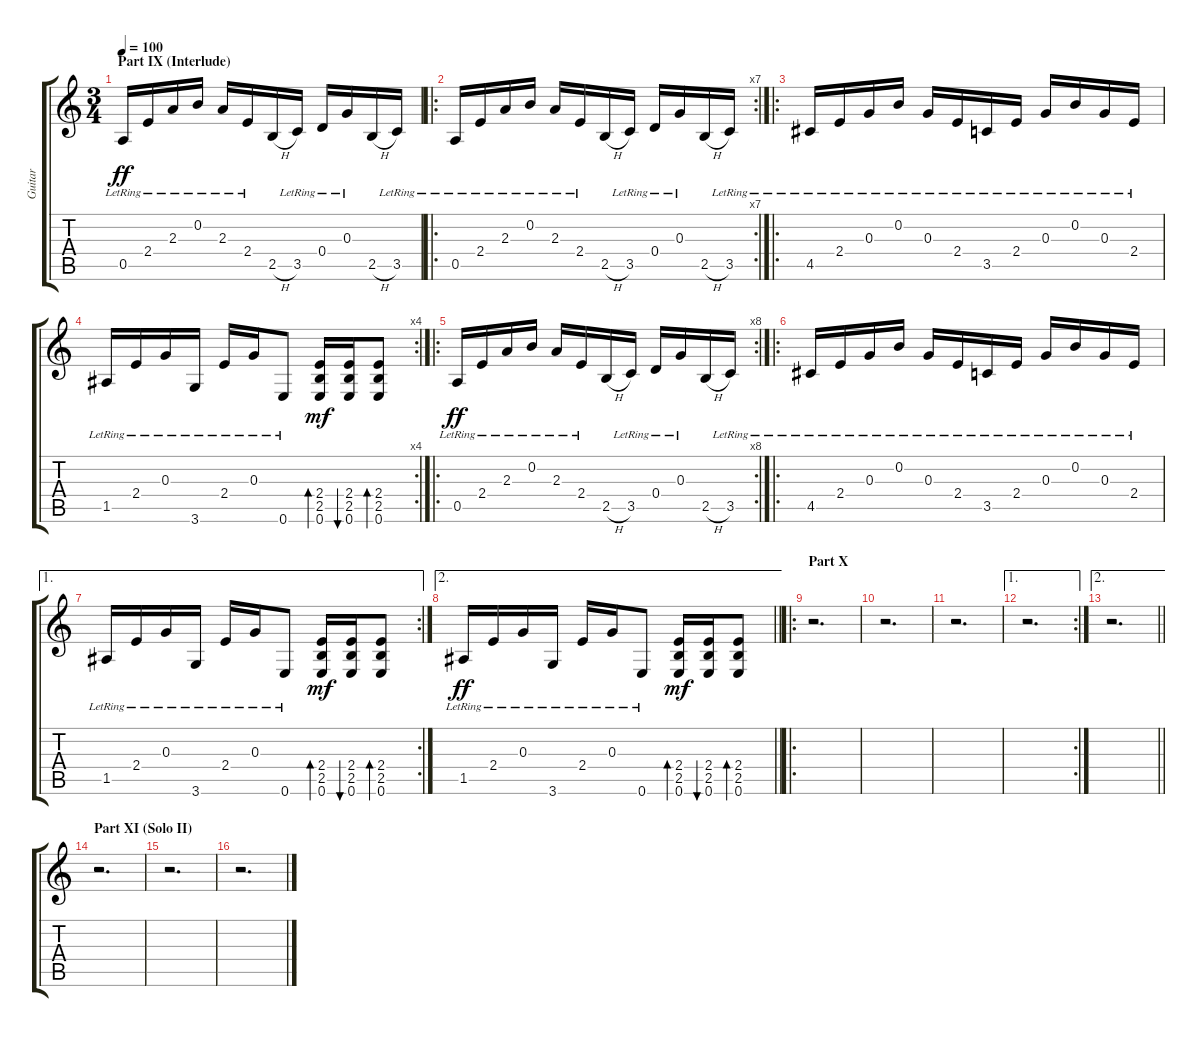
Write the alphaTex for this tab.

\track ("Guitar" "Guitar") {instrument acousticguitarsteel}
\staff {score tabs}
\tuning (E4 B3 G3 D3 A2 E2) {hide}
\ts (3 4)
\section ("" "Part IX (Interlude)")
\tempo 100
\clef g2
\ks c
0.5{lr}.16{dy ff} 2.4{lr}.16 2.3{lr}.16 0.2{lr}.16 2.3{lr}.16 2.4{lr}.16 2.5{h}.16 3.5{lr}.16 0.4{lr}.16 0.3{lr}.16 2.5{h}.16 3.5{lr}.16 |
\ro
\rc 7
0.5{lr}.16 2.4{lr}.16 2.3{lr}.16 0.2{lr}.16 2.3{lr}.16 2.4{lr}.16 2.5{h}.16 3.5{lr}.16 0.4{lr}.16 0.3{lr}.16 2.5{h}.16 3.5{lr}.16 |
\ro
4.5{lr}.16 2.4{lr}.16 0.3{lr}.16 0.2{lr}.16 0.3{lr}.16 2.4{lr}.16 3.5{lr}.16 2.4{lr}.16 0.3{lr}.16 0.2{lr}.16 0.3{lr}.16 2.4{lr}.16 |
\rc 4
1.5{lr}.16 2.4{lr}.16 0.3{lr}.16 3.6{lr}.16 2.4{lr}.16 0.3{lr}.16 0.6{lr}.8 (2.4 2.5 0.6).16{bd 120 dy mf} (2.4 2.5 0.6).16{bu 120} (2.4 2.5 0.6).8{bd 120} |
\ro
\rc 8
0.5{lr}.16{dy ff} 2.4{lr}.16 2.3{lr}.16 0.2{lr}.16 2.3{lr}.16 2.4{lr}.16 2.5{h}.16 3.5{lr}.16 0.4{lr}.16 0.3{lr}.16 2.5{h}.16 3.5{lr}.16 |
\ro
4.5{lr}.16 2.4{lr}.16 0.3{lr}.16 0.2{lr}.16 0.3{lr}.16 2.4{lr}.16 3.5{lr}.16 2.4{lr}.16 0.3{lr}.16 0.2{lr}.16 0.3{lr}.16 2.4{lr}.16 |
\ae 1
\rc 2
1.5{lr}.16 2.4{lr}.16 0.3{lr}.16 3.6{lr}.16 2.4{lr}.16 0.3{lr}.16 0.6{lr}.8 (2.4 2.5 0.6).16{bd 120 dy mf} (2.4 2.5 0.6).16{bu 120} (2.4 2.5 0.6).8{bd 120} |
\ae 2
\barLineRight lightlight
1.5{lr}.16{dy ff} 2.4{lr}.16 0.3{lr}.16 3.6{lr}.16 2.4{lr}.16 0.3{lr}.16 0.6{lr}.8 (2.4 2.5 0.6).16{bd 120 dy mf} (2.4 2.5 0.6).16{bu 120} (2.4 2.5 0.6).8{bd 120} |
\ro
\section ("" "Part X")
r.2{d} |
r.2{d} |
r.2{d} |
\ae 1
\rc 2
r.2{d} |
\ae 2
\barLineRight lightlight
r.2{d} |
\section ("" "Part XI (Solo II)")
r.2{d} |
r.2{d} |
r.2{d}
